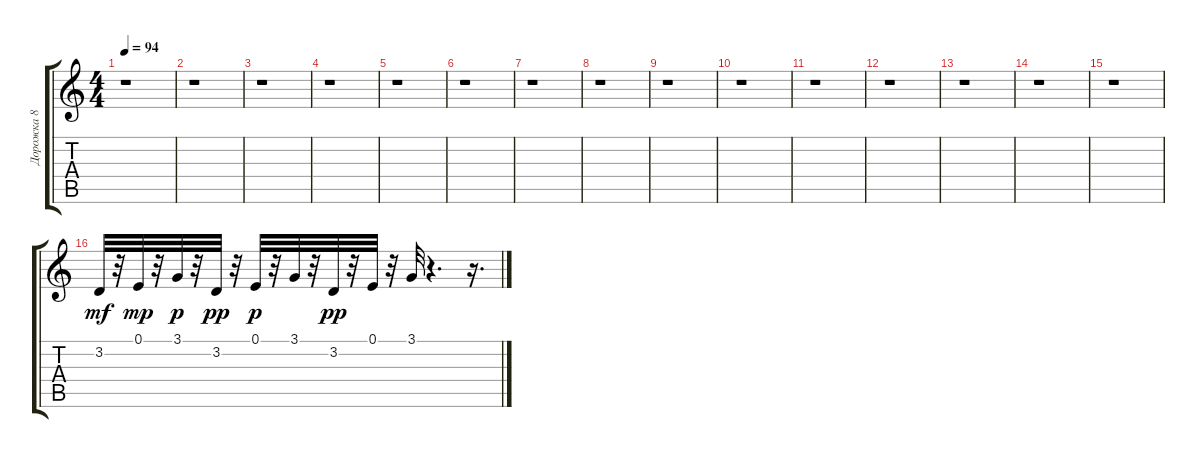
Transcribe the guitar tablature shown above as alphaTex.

\track ("Дорожка 8" "Дорожка 8") {instrument lead8bassandlead}
\staff {score tabs}
\tuning (E4 B3 G3 D3 A2 E2) {hide}
\ts (4 4)
\tempo 94
\clef g2
\ks c
r.1{dy mf} |
r.1 |
r.1 |
r.1 |
r.1 |
r.1 |
r.1 |
r.1 |
r.1 |
r.1 |
r.1 |
r.1 |
r.1 |
r.1 |
r.1 |
3.2.32 r.32 0.1.32{dy mp} r.32 3.1.32{dy p} r.32 3.2.32{dy pp} r.32 0.1.32{dy p} r.32 3.1.32 r.32 3.2.32{dy pp} r.32 0.1.32 r.32 3.1.32 r.4{d} r.16{d}
